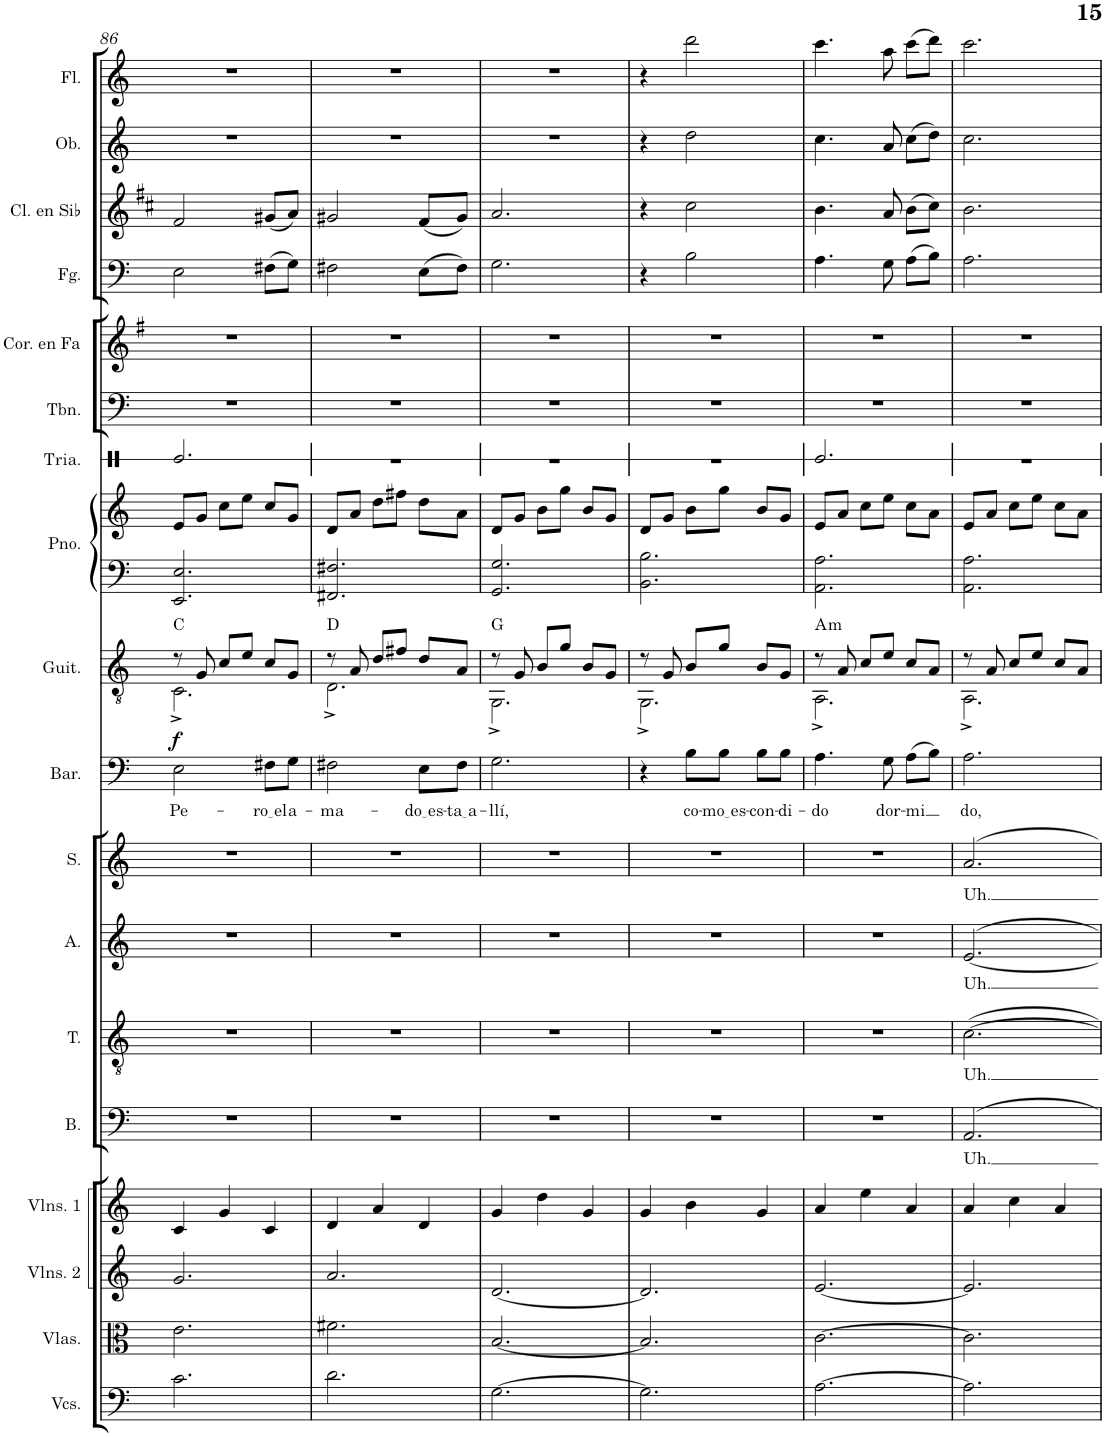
**kern	**kern	**kern	**kern	**kern	**text	**kern	**text	**kern	**text	**kern	**text	**kern	**text	**dynam	**kern	**harte	**kern	**kern	**kern	**kern	**kern	**kern	**kern	**kern	**kern
*part18	*part17	*part16	*part15	*part14	*part14	*part13	*part13	*part12	*part12	*part11	*part11	*part10	*part10	*part10	*part9	*part9	*part8	*part8	*part7	*part6	*part5	*part4	*part3	*part2	*part1
*staff19	*staff18	*staff17	*staff16	*staff15	*staff15	*staff14	*staff14	*staff13	*staff13	*staff12	*staff12	*staff11	*staff11	*staff11	*staff10	*	*staff9	*staff8	*staff7	*staff6	*staff5	*staff4	*staff3	*staff2	*staff1
*I"Violonchelos	*I"Violas	*I"Violines 2	*I"Violines 1	*I"Bajo	*	*I"Tenor	*	*I"Alto	*	*I"Soprano	*	*I"Barítono	*	*	*I"Guitarra	*	*I"Piano	*	*I"Triángulo	*I"Trombón	*I"Corno en Fa	*I"Fagot	*I"Clarinete en Sib	*I"Oboe	*I"Flauta
*I'Vcs.	*I'Vlas.	*I'Vlns. 2	*I'Vlns. 1	*I'B.	*	*I'T.	*	*I'A.	*	*I'S.	*	*I'Bar.	*	*	*I'Guit.	*	*I'Pno.	*	*	*I'Tbn.	*I'Cor. en Fa	*I'Fg.	*I'Cl. en Sib	*I'Ob.	*I'Fl.
!!LO:PB:g=z
*clefF4	*clefC3	*clefG2	*clefG2	*clefF4	*	*clefGv2	*	*clefG2	*	*clefG2	*	*clefF4	*	*	*clefGv2	*	*clefF4	*clefG2	*clefX	*clefF4	*clefG2	*clefF4	*clefG2	*clefG2	*clefG2
*	*	*	*	*	*	*	*	*	*	*	*	*	*	*	*	*	*	*	*	*	*Trd4c7	*	*Trd1c2	*	*
*k[]	*k[]	*k[]	*k[]	*k[]	*	*k[]	*	*k[]	*	*k[]	*	*k[]	*	*	*k[]	*	*k[]	*k[]	*k[]	*k[]	*k[f#]	*k[]	*k[f#c#]	*k[]	*k[]
*M3/4	*M3/4	*M3/4	*M3/4	*M3/4	*	*M3/4	*	*M3/4	*	*M3/4	*	*M3/4	*	*	*M3/4	*	*M3/4	*M3/4	*M3/4	*M3/4	*M3/4	*M3/4	*M3/4	*M3/4	*M3/4
=86	=86	=86	=86	=86	=86	=86	=86	=86	=86	=86	=86	=86	=86	=86	=86	=86	=86	=86	=86	=86	=86	=86	=86	=86	=86
!	!	!	!	!	!	!	!	!	!	!	!	!	!LO:LY:b	!LO:DY:a	!	!	!	!	!	!	!	!	!	!	!
*	*	*	*	*	*	*	*	*	*	*	*	*	*	*	*^	*	*	*	*	*	*	*	*	*	*
2.c\	2.e\	2.g/	4c/	2.r	.	2.r	.	2.r	.	2.r	.	2E\	-Pe-	f	8r	2.C^\	C:maj	2.EE/ 2.E/	8e/L	2.Re/	2.r	2.r	2E\	2f#/	2.r	2.r
.	.	.	.	.	.	.	.	.	.	.	.	.	.	.	8G/	.	.	.	8g/J	.	.	.	.	.	.	.
.	.	.	4g/	.	.	.	.	.	.	.	.	.	.	.	8c/L	.	.	.	8cc\L	.	.	.	.	.	.	.
.	.	.	.	.	.	.	.	.	.	.	.	.	.	.	8e/J	.	.	.	8ee\J	.	.	.	.	.	.	.
!	!	!	!	!	!	!	!	!	!	!	!	!	!LO:LY:b	!	!	!	!	!	!	!	!	!	!	!	!	!
.	.	.	4c/	.	.	.	.	.	.	.	.	8F#X\L	ro el	.	8c/L	.	.	.	8cc/L	.	.	.	(8F#X\L	(8g#X/L	.	.
!	!	!	!	!	!	!	!	!	!	!	!	!	!LO:LY:b	!	!	!	!	!	!	!	!	!	!	!	!	!
.	.	.	.	.	.	.	.	.	.	.	.	8G\J	a-	.	8G/J	.	.	.	8g/J	.	.	.	8G\J)	8a/J)	.	.
=87	=87	=87	=87	=87	=87	=87	=87	=87	=87	=87	=87	=87	=87	=87	=87	=87	=87	=87	=87	=87	=87	=87	=87	=87	=87	=87
!	!	!	!	!	!	!	!	!	!	!	!	!	!LO:LY:b	!	!	!	!	!	!	!	!	!	!	!	!	!
2.d\	2.f#X\	2.a/	4d/	2.r	.	2.r	.	2.r	.	2.r	.	2F#X\	-ma-	.	8r	2.D^\	D:maj	2.FF#X/ 2.F#X/	8d/L	2.r	2.r	2.r	2F#X\	2g#X/	2.r	2.r
.	.	.	.	.	.	.	.	.	.	.	.	.	.	.	8A/	.	.	.	8a/J	.	.	.	.	.	.	.
.	.	.	4a/	.	.	.	.	.	.	.	.	.	.	.	8d/L	.	.	.	8dd\L	.	.	.	.	.	.	.
.	.	.	.	.	.	.	.	.	.	.	.	.	.	.	8f#X/J	.	.	.	8ff#X\J	.	.	.	.	.	.	.
!	!	!	!	!	!	!	!	!	!	!	!	!	!LO:LY:b	!	!	!	!	!	!	!	!	!	!	!	!	!
.	.	.	4d/	.	.	.	.	.	.	.	.	8E\L	do es	.	8d/L	.	.	.	8dd\L	.	.	.	(8E\L	(8f#/L	.	.
!	!	!	!	!	!	!	!	!	!	!	!	!	!LO:LY:b	!	!	!	!	!	!	!	!	!	!	!	!	!
.	.	.	.	.	.	.	.	.	.	.	.	8F#\J	ta a	.	8A/J	.	.	.	8a\J	.	.	.	8F#\J)	8g#/J)	.	.
=88	=88	=88	=88	=88	=88	=88	=88	=88	=88	=88	=88	=88	=88	=88	=88	=88	=88	=88	=88	=88	=88	=88	=88	=88	=88	=88
!	!	!	!	!	!	!	!	!	!	!	!	!	!LO:LY:b	!	!	!	!	!	!	!	!	!	!	!	!	!
[2.G\	[2.B/	[2.d/	4g/	2.r	.	2.r	.	2.r	.	2.r	.	2.G\	-llí,	.	8r	2.GG^\	G:maj	2.GG/ 2.G/	8d/L	2.r	2.r	2.r	2.G\	2.a/	2.r	2.r
.	.	.	.	.	.	.	.	.	.	.	.	.	.	.	8G/	.	.	.	8g/J	.	.	.	.	.	.	.
.	.	.	4dd\	.	.	.	.	.	.	.	.	.	.	.	8B/L	.	.	.	8b\L	.	.	.	.	.	.	.
.	.	.	.	.	.	.	.	.	.	.	.	.	.	.	8g/J	.	.	.	8gg\J	.	.	.	.	.	.	.
.	.	.	4g/	.	.	.	.	.	.	.	.	.	.	.	8B/L	.	.	.	8b/L	.	.	.	.	.	.	.
.	.	.	.	.	.	.	.	.	.	.	.	.	.	.	8G/J	.	.	.	8g/J	.	.	.	.	.	.	.
=89	=89	=89	=89	=89	=89	=89	=89	=89	=89	=89	=89	=89	=89	=89	=89	=89	=89	=89	=89	=89	=89	=89	=89	=89	=89	=89
2.G\]	2.B/]	2.d/]	4g/	2.r	.	2.r	.	2.r	.	2.r	.	4r	.	.	8r	2.GG^\	.	2.BB\ 2.B\	8d/L	2.r	2.r	2.r	4r	4r	4r	4r
.	.	.	.	.	.	.	.	.	.	.	.	.	.	.	8G/	.	.	.	8g/J	.	.	.	.	.	.	.
!	!	!	!	!	!	!	!	!	!	!	!	!	!LO:LY:b	!	!	!	!	!	!	!	!	!	!	!	!	!
.	.	.	4b\	.	.	.	.	.	.	.	.	8B\L	co-	.	8B/L	.	.	.	8b\L	.	.	.	2B\	2cc#\	2dd\	2ddd\
!	!	!	!	!	!	!	!	!	!	!	!	!	!LO:LY:b	!	!	!	!	!	!	!	!	!	!	!	!	!
.	.	.	.	.	.	.	.	.	.	.	.	8B\J	mo es	.	8g/J	.	.	.	8gg\J	.	.	.	.	.	.	.
!	!	!	!	!	!	!	!	!	!	!	!	!	!LO:LY:b	!	!	!	!	!	!	!	!	!	!	!	!	!
.	.	.	4g/	.	.	.	.	.	.	.	.	8B\L	-con-	.	8B/L	.	.	.	8b/L	.	.	.	.	.	.	.
!	!	!	!	!	!	!	!	!	!	!	!	!	!LO:LY:b	!	!	!	!	!	!	!	!	!	!	!	!	!
.	.	.	.	.	.	.	.	.	.	.	.	8B\J	-di-	.	8G/J	.	.	.	8g/J	.	.	.	.	.	.	.
=90	=90	=90	=90	=90	=90	=90	=90	=90	=90	=90	=90	=90	=90	=90	=90	=90	=90	=90	=90	=90	=90	=90	=90	=90	=90	=90
!	!	!	!	!	!	!	!	!	!	!	!	!	!LO:LY:b	!	!	!	!LO:H:kt=m	!	!	!	!	!	!	!	!	!
[2.A\	[2.c\	[2.e/	4a/	2.r	.	2.r	.	2.r	.	2.r	.	4.A\	-do	.	8r	2.AA^\	A:min	2.AA\ 2.A\	8e/L	2.Re/	2.r	2.r	4.A\	4.b\	4.cc\	4.ccc\
.	.	.	.	.	.	.	.	.	.	.	.	.	.	.	8A/	.	.	.	8a/J	.	.	.	.	.	.	.
.	.	.	4ee\	.	.	.	.	.	.	.	.	.	.	.	8c/L	.	.	.	8cc\L	.	.	.	.	.	.	.
!	!	!	!	!	!	!	!	!	!	!	!	!	!LO:LY:b	!	!	!	!	!	!	!	!	!	!	!	!	!
.	.	.	.	.	.	.	.	.	.	.	.	8G\	dor-	.	8e/J	.	.	.	8ee\J	.	.	.	8G\	8a/	8a/	8aa\
!	!	!	!	!	!	!	!	!	!	!	!	!	!LO:LY:b	!	!	!	!	!	!	!	!	!	!	!	!	!
.	.	.	4a/	.	.	.	.	.	.	.	.	(8A\L	-mi	.	8c/L	.	.	.	8cc\L	.	.	.	(8A\L	(8b\L	(8cc\L	(8ccc\L
.	.	.	.	.	.	.	.	.	.	.	.	8B\J)	.	.	8A/J	.	.	.	8a\J	.	.	.	8B\J)	8cc#\J)	8dd\J)	8ddd\J)
=91	=91	=91	=91	=91	=91	=91	=91	=91	=91	=91	=91	=91	=91	=91	=91	=91	=91	=91	=91	=91	=91	=91	=91	=91	=91	=91
!	!	!	!	!	!LO:LY:b	!	!LO:LY:b	!	!LO:LY:b	!	!LO:LY:b	!	!LO:LY:b	!	!	!	!	!	!	!	!	!	!	!	!	!
2.A\]	2.c\]	2.e/]	4a/	2.AA/	Uh.	[2.c\	Uh.	[2.e/	Uh.	2.a/	Uh.	2.A\	do,	.	8r	2.AA^\	.	2.AA\ 2.A\	8e/L	2.r	2.r	2.r	2.A\	2.b\	2.cc\	2.ccc\
.	.	.	.	.	.	.	.	.	.	.	.	.	.	.	8A/	.	.	.	8a/J	.	.	.	.	.	.	.
.	.	.	4cc\	.	.	.	.	.	.	.	.	.	.	.	8c/L	.	.	.	8cc\L	.	.	.	.	.	.	.
.	.	.	.	.	.	.	.	.	.	.	.	.	.	.	8e/J	.	.	.	8ee\J	.	.	.	.	.	.	.
.	.	.	4a/	.	.	.	.	.	.	.	.	.	.	.	8c/L	.	.	.	8cc\L	.	.	.	.	.	.	.
.	.	.	.	.	.	.	.	.	.	.	.	.	.	.	8A/J	.	.	.	8a\J	.	.	.	.	.	.	.
*	*	*	*	*	*	*	*	*	*	*	*	*	*	*	*v	*v	*	*	*	*	*	*	*	*	*	*
=	=	=	=	=	=	=	=	=	=	=	=	=	=	=	=	=	=	=	=	=	=	=	=	=	=
*-	*-	*-	*-	*-	*-	*-	*-	*-	*-	*-	*-	*-	*-	*-	*-	*-	*-	*-	*-	*-	*-	*-	*-	*-	*-
